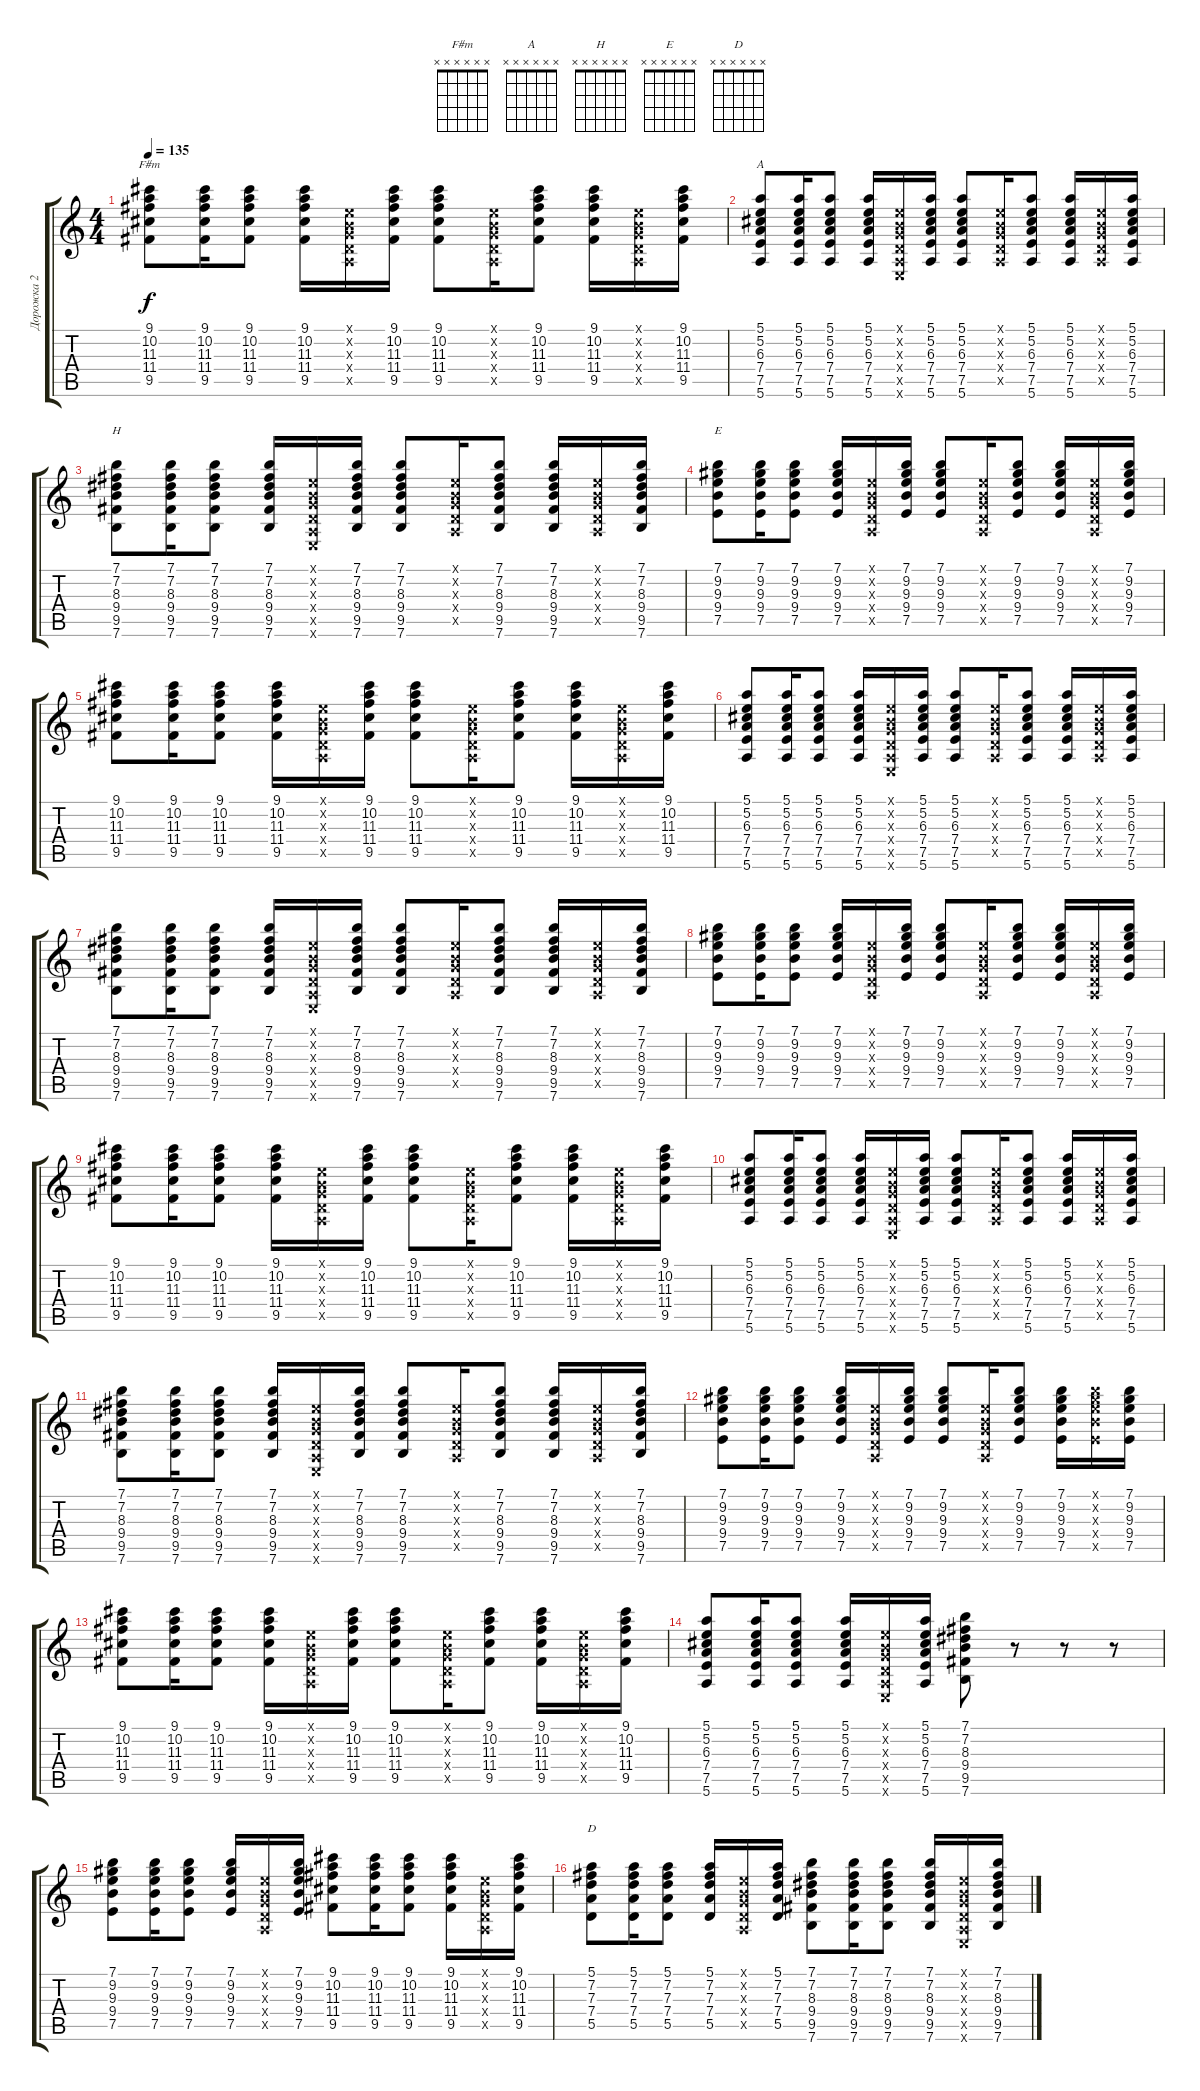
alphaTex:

\track ("Дорожка 2" "Дорожка 2") {instrument acousticguitarsteel}
\staff {score tabs}
\tuning (E4 B3 G3 D3 A2 E2) {hide}
\chord ("F#m" x x x x x x)
\chord ("A" x x x x x x)
\chord ("H" x x x x x x)
\chord ("E" x x x x x x)
\chord ("D" x x x x x x)
\ts (4 4)
\tempo 135
\clef g2
\ks c
(9.1 10.2 11.3 11.4 9.5).8{ch "F#m" dy f} (9.1 10.2 11.3 11.4 9.5).16 (9.1 10.2 11.3 11.4 9.5).8 (9.1 10.2 11.3 11.4 9.5).16 (0.1{x} 0.2{x} 0.3{x} 0.4{x} 0.5{x}).16 (9.1 10.2 11.3 11.4 9.5).16 (9.1 10.2 11.3 11.4 9.5).8 (0.1{x} 0.2{x} 0.3{x} 0.4{x} 0.5{x}).16 (9.1 10.2 11.3 11.4 9.5).8 (9.1 10.2 11.3 11.4 9.5).16 (0.1{x} 0.2{x} 0.3{x} 0.4{x} 0.5{x}).16 (9.1 10.2 11.3 11.4 9.5).16 |
(5.1 5.2 6.3 7.4 7.5 5.6).8{ch "A"} (5.1 5.2 6.3 7.4 7.5 5.6).16 (5.1 5.2 6.3 7.4 7.5 5.6).8 (5.1 5.2 6.3 7.4 7.5 5.6).16 (0.1{x} 0.2{x} 0.3{x} 0.4{x} 0.5{x} 0.6{x}).16 (5.1 5.2 6.3 7.4 7.5 5.6).16 (5.1 5.2 6.3 7.4 7.5 5.6).8 (0.1{x} 0.2{x} 0.3{x} 0.4{x} 0.5{x}).16 (5.1 5.2 6.3 7.4 7.5 5.6).8 (5.1 5.2 6.3 7.4 7.5 5.6).16 (0.1{x} 0.2{x} 0.3{x} 0.4{x} 0.5{x}).16 (5.1 5.2 6.3 7.4 7.5 5.6).16 |
(7.1 7.2 8.3 9.4 9.5 7.6).8{ch "H"} (7.1 7.2 8.3 9.4 9.5 7.6).16 (7.1 7.2 8.3 9.4 9.5 7.6).8 (7.1 7.2 8.3 9.4 9.5 7.6).16 (0.1{x} 0.2{x} 0.3{x} 0.4{x} 0.5{x} 0.6{x}).16 (7.1 7.2 8.3 9.4 9.5 7.6).16 (7.1 7.2 8.3 9.4 9.5 7.6).8 (0.1{x} 0.2{x} 0.3{x} 0.4{x} 0.5{x}).16 (7.1 7.2 8.3 9.4 9.5 7.6).8 (7.1 7.2 8.3 9.4 9.5 7.6).16 (0.1{x} 0.2{x} 0.3{x} 0.4{x} 0.5{x}).16 (7.1 7.2 8.3 9.4 9.5 7.6).16 |
(7.1 9.2 9.3 9.4 7.5).8{ch "E"} (7.1 9.2 9.3 9.4 7.5).16 (7.1 9.2 9.3 9.4 7.5).8 (7.1 9.2 9.3 9.4 7.5).16 (0.1{x} 0.2{x} 0.3{x} 0.4{x} 0.5{x}).16 (7.1 9.2 9.3 9.4 7.5).16 (7.1 9.2 9.3 9.4 7.5).8 (0.1{x} 0.2{x} 0.3{x} 0.4{x} 0.5{x}).16 (7.1 9.2 9.3 9.4 7.5).8 (7.1 9.2 9.3 9.4 7.5).16 (0.1{x} 0.2{x} 0.3{x} 0.4{x} 0.5{x}).16 (7.1 9.2 9.3 9.4 7.5).16 |
(9.1 10.2 11.3 11.4 9.5).8 (9.1 10.2 11.3 11.4 9.5).16 (9.1 10.2 11.3 11.4 9.5).8 (9.1 10.2 11.3 11.4 9.5).16 (0.1{x} 0.2{x} 0.3{x} 0.4{x} 0.5{x}).16 (9.1 10.2 11.3 11.4 9.5).16 (9.1 10.2 11.3 11.4 9.5).8 (0.1{x} 0.2{x} 0.3{x} 0.4{x} 0.5{x}).16 (9.1 10.2 11.3 11.4 9.5).8 (9.1 10.2 11.3 11.4 9.5).16 (0.1{x} 0.2{x} 0.3{x} 0.4{x} 0.5{x}).16 (9.1 10.2 11.3 11.4 9.5).16 |
(5.1 5.2 6.3 7.4 7.5 5.6).8 (5.1 5.2 6.3 7.4 7.5 5.6).16 (5.1 5.2 6.3 7.4 7.5 5.6).8 (5.1 5.2 6.3 7.4 7.5 5.6).16 (0.1{x} 0.2{x} 0.3{x} 0.4{x} 0.5{x} 0.6{x}).16 (5.1 5.2 6.3 7.4 7.5 5.6).16 (5.1 5.2 6.3 7.4 7.5 5.6).8 (0.1{x} 0.2{x} 0.3{x} 0.4{x} 0.5{x}).16 (5.1 5.2 6.3 7.4 7.5 5.6).8 (5.1 5.2 6.3 7.4 7.5 5.6).16 (0.1{x} 0.2{x} 0.3{x} 0.4{x} 0.5{x}).16 (5.1 5.2 6.3 7.4 7.5 5.6).16 |
(7.1 7.2 8.3 9.4 9.5 7.6).8 (7.1 7.2 8.3 9.4 9.5 7.6).16 (7.1 7.2 8.3 9.4 9.5 7.6).8 (7.1 7.2 8.3 9.4 9.5 7.6).16 (0.1{x} 0.2{x} 0.3{x} 0.4{x} 0.5{x} 0.6{x}).16 (7.1 7.2 8.3 9.4 9.5 7.6).16 (7.1 7.2 8.3 9.4 9.5 7.6).8 (0.1{x} 0.2{x} 0.3{x} 0.4{x} 0.5{x}).16 (7.1 7.2 8.3 9.4 9.5 7.6).8 (7.1 7.2 8.3 9.4 9.5 7.6).16 (0.1{x} 0.2{x} 0.3{x} 0.4{x} 0.5{x}).16 (7.1 7.2 8.3 9.4 9.5 7.6).16 |
(7.1 9.2 9.3 9.4 7.5).8 (7.1 9.2 9.3 9.4 7.5).16 (7.1 9.2 9.3 9.4 7.5).8 (7.1 9.2 9.3 9.4 7.5).16 (0.1{x} 0.2{x} 0.3{x} 0.4{x} 0.5{x}).16 (7.1 9.2 9.3 9.4 7.5).16 (7.1 9.2 9.3 9.4 7.5).8 (0.1{x} 0.2{x} 0.3{x} 0.4{x} 0.5{x}).16 (7.1 9.2 9.3 9.4 7.5).8 (7.1 9.2 9.3 9.4 7.5).16 (0.1{x} 0.2{x} 0.3{x} 0.4{x} 0.5{x}).16 (7.1 9.2 9.3 9.4 7.5).16 |
(9.1 10.2 11.3 11.4 9.5).8 (9.1 10.2 11.3 11.4 9.5).16 (9.1 10.2 11.3 11.4 9.5).8 (9.1 10.2 11.3 11.4 9.5).16 (0.1{x} 0.2{x} 0.3{x} 0.4{x} 0.5{x}).16 (9.1 10.2 11.3 11.4 9.5).16 (9.1 10.2 11.3 11.4 9.5).8 (0.1{x} 0.2{x} 0.3{x} 0.4{x} 0.5{x}).16 (9.1 10.2 11.3 11.4 9.5).8 (9.1 10.2 11.3 11.4 9.5).16 (0.1{x} 0.2{x} 0.3{x} 0.4{x} 0.5{x}).16 (9.1 10.2 11.3 11.4 9.5).16 |
(5.1 5.2 6.3 7.4 7.5 5.6).8 (5.1 5.2 6.3 7.4 7.5 5.6).16 (5.1 5.2 6.3 7.4 7.5 5.6).8 (5.1 5.2 6.3 7.4 7.5 5.6).16 (0.1{x} 0.2{x} 0.3{x} 0.4{x} 0.5{x} 0.6{x}).16 (5.1 5.2 6.3 7.4 7.5 5.6).16 (5.1 5.2 6.3 7.4 7.5 5.6).8 (0.1{x} 0.2{x} 0.3{x} 0.4{x} 0.5{x}).16 (5.1 5.2 6.3 7.4 7.5 5.6).8 (5.1 5.2 6.3 7.4 7.5 5.6).16 (0.1{x} 0.2{x} 0.3{x} 0.4{x} 0.5{x}).16 (5.1 5.2 6.3 7.4 7.5 5.6).16 |
(7.1 7.2 8.3 9.4 9.5 7.6).8 (7.1 7.2 8.3 9.4 9.5 7.6).16 (7.1 7.2 8.3 9.4 9.5 7.6).8 (7.1 7.2 8.3 9.4 9.5 7.6).16 (0.1{x} 0.2{x} 0.3{x} 0.4{x} 0.5{x} 0.6{x}).16 (7.1 7.2 8.3 9.4 9.5 7.6).16 (7.1 7.2 8.3 9.4 9.5 7.6).8 (0.1{x} 0.2{x} 0.3{x} 0.4{x} 0.5{x}).16 (7.1 7.2 8.3 9.4 9.5 7.6).8 (7.1 7.2 8.3 9.4 9.5 7.6).16 (0.1{x} 0.2{x} 0.3{x} 0.4{x} 0.5{x}).16 (7.1 7.2 8.3 9.4 9.5 7.6).16 |
(7.1 9.2 9.3 9.4 7.5).8 (7.1 9.2 9.3 9.4 7.5).16 (7.1 9.2 9.3 9.4 7.5).8 (7.1 9.2 9.3 9.4 7.5).16 (0.1{x} 0.2{x} 0.3{x} 0.4{x} 0.5{x}).16 (7.1 9.2 9.3 9.4 7.5).16 (7.1 9.2 9.3 9.4 7.5).8 (0.1{x} 0.2{x} 0.3{x} 0.4{x} 0.5{x}).16 (7.1 9.2 9.3 9.4 7.5).8 (7.1 9.2 9.3 9.4 7.5).16 (7.1{x} 9.2{x} 9.3{x} 9.4{x} 7.5{x}).16 (7.1 9.2 9.3 9.4 7.5).16 |
(9.1 10.2 11.3 11.4 9.5).8 (9.1 10.2 11.3 11.4 9.5).16 (9.1 10.2 11.3 11.4 9.5).8 (9.1 10.2 11.3 11.4 9.5).16 (0.1{x} 0.2{x} 0.3{x} 0.4{x} 0.5{x}).16 (9.1 10.2 11.3 11.4 9.5).16 (9.1 10.2 11.3 11.4 9.5).8 (0.1{x} 0.2{x} 0.3{x} 0.4{x} 0.5{x}).16 (9.1 10.2 11.3 11.4 9.5).8 (9.1 10.2 11.3 11.4 9.5).16 (0.1{x} 0.2{x} 0.3{x} 0.4{x} 0.5{x}).16 (9.1 10.2 11.3 11.4 9.5).16 |
(5.1 5.2 6.3 7.4 7.5 5.6).8 (5.1 5.2 6.3 7.4 7.5 5.6).16 (5.1 5.2 6.3 7.4 7.5 5.6).8 (5.1 5.2 6.3 7.4 7.5 5.6).16 (0.1{x} 0.2{x} 0.3{x} 0.4{x} 0.5{x} 0.6{x}).16 (5.1 5.2 6.3 7.4 7.5 5.6).16 (7.1 7.2 8.3 9.4 9.5 7.6).8 r.8 r.8 r.8 |
(7.1 9.2 9.3 9.4 7.5).8 (7.1 9.2 9.3 9.4 7.5).16 (7.1 9.2 9.3 9.4 7.5).8 (7.1 9.2 9.3 9.4 7.5).16 (0.1{x} 0.2{x} 0.3{x} 0.4{x} 0.5{x}).16 (7.1 9.2 9.3 9.4 7.5).16 (9.1 10.2 11.3 11.4 9.5).8 (9.1 10.2 11.3 11.4 9.5).16 (9.1 10.2 11.3 11.4 9.5).8 (9.1 10.2 11.3 11.4 9.5).16 (0.1{x} 0.2{x} 0.3{x} 0.4{x} 0.5{x}).16 (9.1 10.2 11.3 11.4 9.5).16 |
(5.1 7.2 7.3 7.4 5.5).8{ch "D"} (5.1 7.2 7.3 7.4 5.5).16 (5.1 7.2 7.3 7.4 5.5).8 (5.1 7.2 7.3 7.4 5.5).16 (0.1{x} 0.2{x} 0.3{x} 0.4{x} 0.5{x}).16 (5.1 7.2 7.3 7.4 5.5).16 (7.1 7.2 8.3 9.4 9.5 7.6).8 (7.1 7.2 8.3 9.4 9.5 7.6).16 (7.1 7.2 8.3 9.4 9.5 7.6).8 (7.1 7.2 8.3 9.4 9.5 7.6).16 (0.1{x} 0.2{x} 0.3{x} 0.4{x} 0.5{x} 0.6{x}).16 (7.1 7.2 8.3 9.4 9.5 7.6).16
